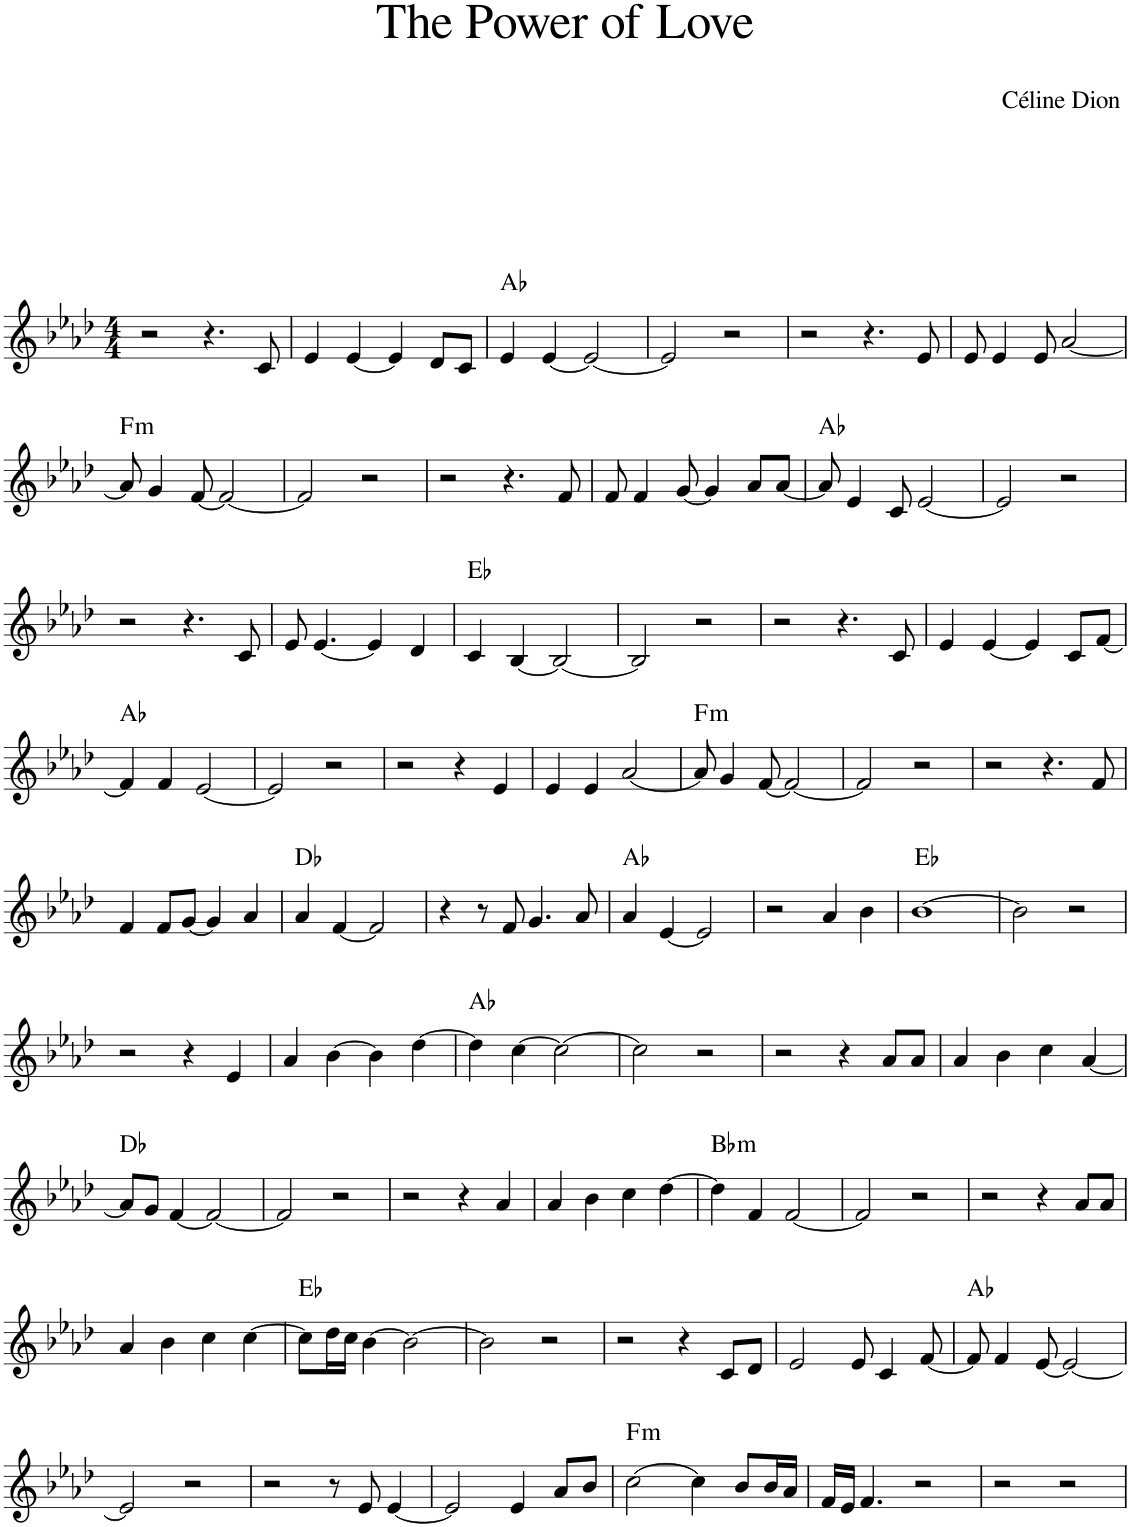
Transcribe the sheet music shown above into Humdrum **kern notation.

**kern	**harte
*part1	*part1
*staff1	*
*I"Piano	*
*I'Pno.	*
*clefG2	*
*k[b-e-a-d-]	*
*M4/4	*
=1	=1
2r	.
4.r	.
8c/	.
=2	=2
4e-/	.
[4e-/	.
4e-/]	.
8d-/L	.
8c/J	.
=3	=3
4e-/	Ab:maj
[4e-/	.
2e-/_	.
=4	=4
2e-/]	.
2r	.
=5	=5
2r	.
4.r	.
8e-/	.
=6	=6
8e-/	.
4e-/	.
8e-/	.
[2a-/	.
!!LO:LB:g=z
=7	=7
!	!LO:H:kt=m
8a-/]	F:min
4g/	.
[8f/	.
2f/_	.
=8	=8
2f/]	.
2r	.
=9	=9
2r	.
4.r	.
8f/	.
=10	=10
8f/	.
4f/	.
[8g/	.
4g/]	.
8a-/L	.
[8a-/J	.
=11	=11
8a-/]	Ab:maj
4e-/	.
8c/	.
[2e-/	.
=12	=12
2e-/]	.
2r	.
!!LO:LB:g=z
=13	=13
2r	.
4.r	.
8c/	.
=14	=14
8e-/	.
[4.e-/	.
4e-/]	.
4d-/	.
=15	=15
4c/	Eb:maj
[4B-/	.
2B-/_	.
=16	=16
2B-/]	.
2r	.
=17	=17
2r	.
4.r	.
8c/	.
=18	=18
4e-/	.
[4e-/	.
4e-/]	.
8c/L	.
[8f/J	.
!!LO:LB:g=z
=19	=19
4f/]	Ab:maj
4f/	.
[2e-/	.
=20	=20
2e-/]	.
2r	.
=21	=21
2r	.
4r	.
4e-/	.
=22	=22
4e-/	.
4e-/	.
[2a-/	.
=23	=23
!	!LO:H:kt=m
8a-/]	F:min
4g/	.
[8f/	.
2f/_	.
=24	=24
2f/]	.
2r	.
=25	=25
2r	.
4.r	.
8f/	.
!!LO:LB:g=z
=26	=26
4f/	.
8f/L	.
[8g/J	.
4g/]	.
4a-/	.
=27	=27
4a-/	Db:maj
[4f/	.
2f/]	.
=28	=28
4r	.
8r	.
8f/	.
4.g/	.
8a-/	.
=29	=29
4a-/	Ab:maj
[4e-/	.
2e-/]	.
=30	=30
2r	.
4a-/	.
4b-\	.
=31	=31
[1b-	Eb:maj
=32	=32
2b-\]	.
2r	.
!!LO:LB:g=z
=33	=33
2r	.
4r	.
4e-/	.
=34	=34
4a-/	.
[4b-\	.
4b-\]	.
[4dd-\	.
=35	=35
4dd-\]	Ab:maj
[4cc\	.
2cc\_	.
=36	=36
2cc\]	.
2r	.
=37	=37
2r	.
4r	.
8a-/L	.
8a-/J	.
=38	=38
4a-/	.
4b-\	.
4cc\	.
[4a-/	.
!!LO:LB:g=z
=39	=39
8a-/L]	Db:maj
8g/J	.
[4f/	.
2f/_	.
=40	=40
2f/]	.
2r	.
=41	=41
2r	.
4r	.
4a-/	.
=42	=42
4a-/	.
4b-\	.
4cc\	.
[4dd-\	.
=43	=43
!	!LO:H:kt=m
4dd-\]	Bb:min
4f/	.
[2f/	.
=44	=44
2f/]	.
2r	.
=45	=45
2r	.
4r	.
8a-/L	.
8a-/J	.
!!LO:LB:g=z
=46	=46
4a-/	.
4b-\	.
4cc\	.
[4cc\	.
=47	=47
8cc\L]	Eb:maj
16dd-\L	.
16cc\JJ	.
[4b-\	.
2b-\_	.
=48	=48
2b-\]	.
2r	.
=49	=49
2r	.
4r	.
8c/L	.
8d-/J	.
=50	=50
2e-/	.
8e-/	.
4c/	.
[8f/	.
=51	=51
8f/]	Ab:maj
4f/	.
[8e-/	.
2e-/_	.
!!LO:LB:g=z
=52	=52
2e-/]	.
2r	.
=53	=53
2r	.
8r	.
8e-/	.
[4e-/	.
=54	=54
2e-/]	.
4e-/	.
8a-/L	.
8b-/J	.
=55	=55
!	!LO:H:kt=m
[2cc\	F:min
4cc\]	.
8b-/L	.
16b-/L	.
16a-/JJ	.
=56	=56
16f/LL	.
16e-/JJ	.
4.f/	.
2r	.
=57	=57
2r	.
2r	.
=	=
*-	*-
